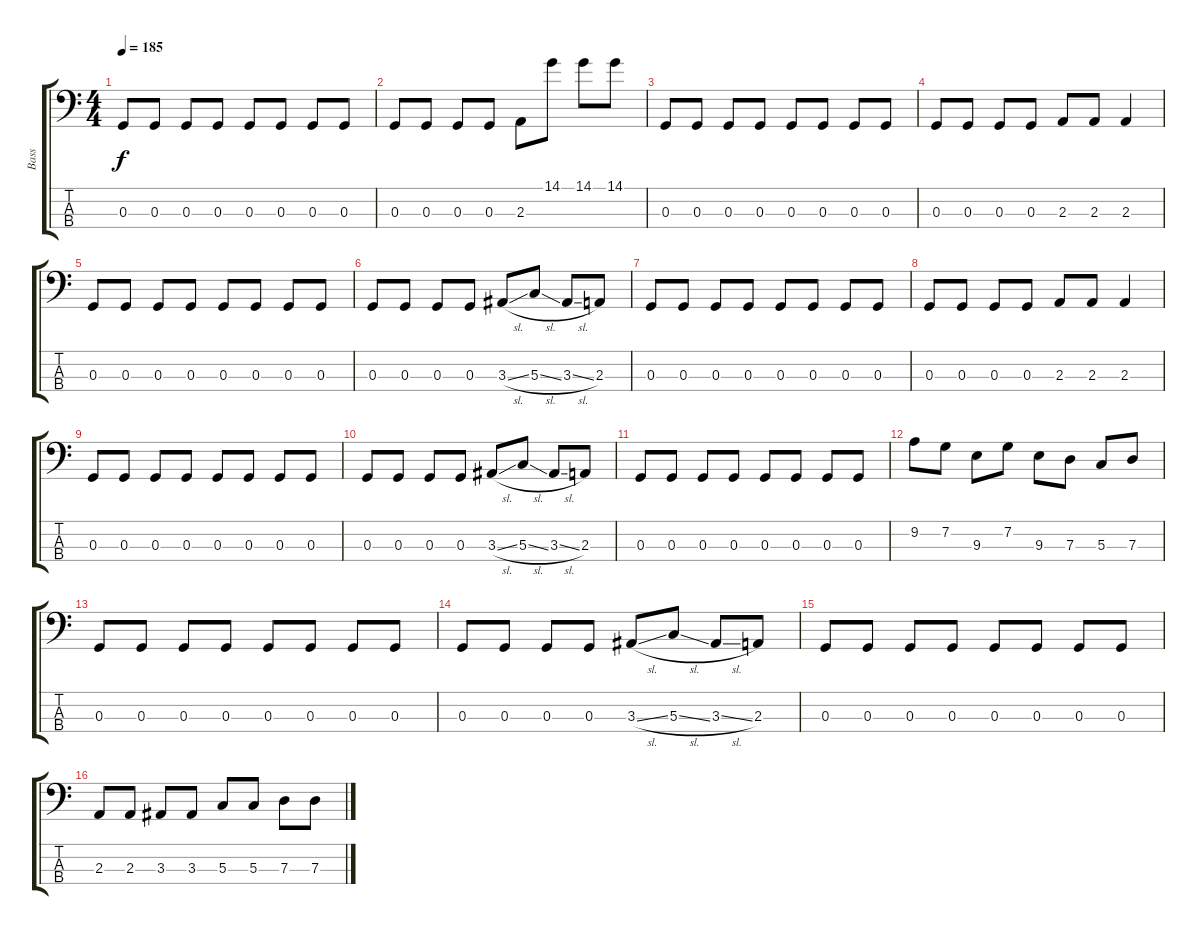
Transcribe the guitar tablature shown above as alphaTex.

\track ("Bass" "Bass") {instrument electricbassfinger}
\staff {score tabs}
\tuning (F2 C2 G1 D1) {hide}
\ts (4 4)
\tempo 185
\clef f4
\ks c
0.3.8{dy f} 0.3.8 0.3.8 0.3.8 0.3.8 0.3.8 0.3.8 0.3.8 |
0.3.8 0.3.8 0.3.8 0.3.8 2.3.8 14.1.8 14.1.8 14.1.8 |
0.3.8 0.3.8 0.3.8 0.3.8 0.3.8 0.3.8 0.3.8 0.3.8 |
0.3.8 0.3.8 0.3.8 0.3.8 2.3.8 2.3.8 2.3.4 |
0.3.8 0.3.8 0.3.8 0.3.8 0.3.8 0.3.8 0.3.8 0.3.8 |
0.3.8 0.3.8 0.3.8 0.3.8 3.3{sl}.8 5.3{sl}.8 3.3{sl}.8 2.3.8 |
0.3.8 0.3.8 0.3.8 0.3.8 0.3.8 0.3.8 0.3.8 0.3.8 |
0.3.8 0.3.8 0.3.8 0.3.8 2.3.8 2.3.8 2.3.4 |
0.3.8 0.3.8 0.3.8 0.3.8 0.3.8 0.3.8 0.3.8 0.3.8 |
0.3.8 0.3.8 0.3.8 0.3.8 3.3{sl}.8 5.3{sl}.8 3.3{sl}.8 2.3.8 |
0.3.8 0.3.8 0.3.8 0.3.8 0.3.8 0.3.8 0.3.8 0.3.8 |
9.2.8 7.2.8 9.3.8 7.2.8 9.3.8 7.3.8 5.3.8 7.3.8 |
0.3.8 0.3.8 0.3.8 0.3.8 0.3.8 0.3.8 0.3.8 0.3.8 |
0.3.8 0.3.8 0.3.8 0.3.8 3.3{sl}.8 5.3{sl}.8 3.3{sl}.8 2.3.8 |
0.3.8 0.3.8 0.3.8 0.3.8 0.3.8 0.3.8 0.3.8 0.3.8 |
2.3.8 2.3.8 3.3.8 3.3.8 5.3.8 5.3.8 7.3.8 7.3.8
